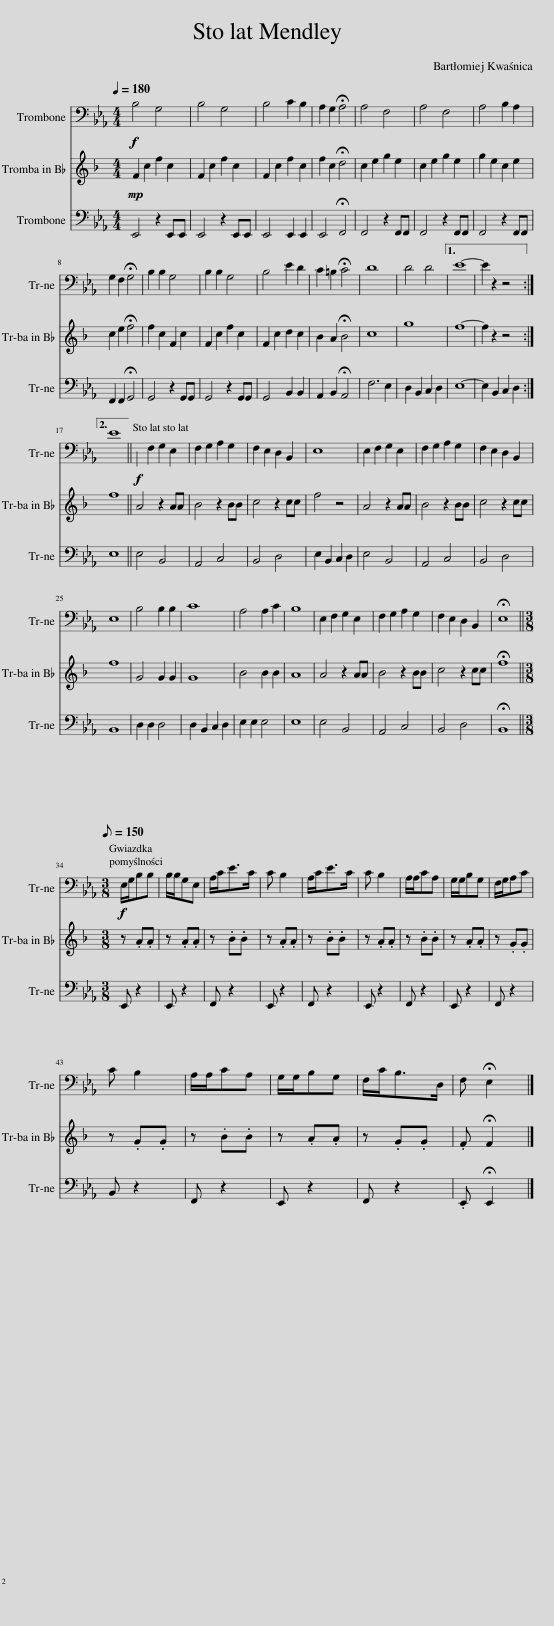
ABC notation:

X:1
%%score 1 2 3
L:1/8
Q:1/4=180
M:4/4
I:linebreak $
K:Eb
V:1 bass
V:2 treble transpose=-2
V:3 bass
V:1
!f! B,4 G,4 | B,4 G,4 | B,4 C2 B,2 | A,2 G,2 !fermata!A,4 | A,4 F,4 | %5
 A,4 F,4 | A,4 B,2 A,2 |$ G,2 F,2 !fermata!G,4 | B,2 B,2 G,4 | B,2 B,2 G,4 | %10
 B,4 E2 D2 | C2 =B,2 !fermata!C4 | D8 | D4 D4 | E8- |1 %15
 E2 z2 z4 :|2$ E8 ||!f! x2 F,2 G,2 E,2 | F,2 G,2 A,2 G,2 | F,2 E,2 D,2 B,,2 | %20
 E,8 | E,2 F,2 G,2 E,2 | F,2 G,2 A,2 G,2 | F,2 E,2 D,2 B,,2 |$ E,8 | %25
 B,4 B,2 B,2 | C8 | A,4 A,2 C2 | B,8 | E,2 F,2 G,2 E,2 | %30
 F,2 G,2 A,2 G,2 | F,2 E,2 D,2 B,,2 | !fermata!E,8 ||$[M:3/8][Q:1/8=150]!f! E,/G,/B,B, | B,/B,/G,E, | %35
 A,/C<EC/ | C B,2 | A,/C<EC/ | C B,2 | A,/A,/CA, | %40
 G,/G,/B,G, | F,/G,/A,C |$ C B,2 | A,/A,/CA, | G,/G,/B,G, | %45
 F,/C<B,D,/ | F, !fermata!E,2 |] %47
V:2
[K:F]!mp! F2 c2 f2 c2 | F2 c2 f2 c2 | F2 c2 f2 c2 | f2 c2 !fermata!d4 | c2 e2 g2 e2 | %5
 c2 e2 g2 e2 | g2 e2 c2 e2 |$ c2 e2 !fermata!f4 | f2 c2 F2 c2 | F2 c2 f2 c2 | %10
 F2 c2 d2 c2 | B2 A2 !fermata!B4 | c8 | g8 | f8- |1 %15
 f2 z2 z4 :|2$ f8 || A4 z2 AA | B4 z2 BB | c4 z2 cc | %20
 f4 z4 | A4 z2 AA | B4 z2 BB | c4 z2 cc |$ f8 | %25
 G4 G2 G2 | G8 | B4 B2 B2 | A8 | A4 z2 AA | %30
 B4 z2 BB | c4 z2 cc | !fermata!f8 ||$[M:3/8] z .A.A | z .A.A | %35
 z .B.B | z .A.A | z .B.B | z .A.A | z .B.B | %40
 z .A.A | z .G.G |$ z .G.G | z .B.B | z .A.A | %45
 z .G.G | .F !fermata!F2 |] %47
V:3
 E,,4 z2 E,,E,, | E,,4 z2 E,,E,, | E,,4 E,,2 E,,2 | E,,4 !fermata!F,,4 | F,,4 z2 F,,F,, | %5
 F,,4 z2 F,,F,, | F,,4 z2 F,,F,, |$ F,,2 F,,2 !fermata!G,,4 | G,,4 z2 G,,G,, | G,,4 z2 G,,G,, | %10
 G,,4 B,,2 B,,2 | A,,2 B,,2 !fermata!A,,4 | F,6 E,2 | D,2 B,,2 C,2 D,2 | E,8- |1 %15
 E,2 B,,2 C,2 D,2 :|2$ E,8 || E,4 B,,4 | A,,4 C,4 | B,,4 D,4 | %20
 E,2 B,,2 C,2 D,2 | E,4 B,,4 | A,,4 C,4 | B,,4 D,4 |$ B,,8 | %25
 D,2 D,2 D,4 | D,2 B,,2 C,2 D,2 | E,2 E,2 E,4 | E,8 | E,4 B,,4 | %30
 A,,4 C,4 | B,,4 D,4 | !fermata!B,,8 ||$[M:3/8] E,, z2 | E,, z2 | %35
 F,, z2 | E,, z2 | F,, z2 | E,, z2 | F,, z2 | %40
 E,, z2 | F,, z2 |$ B,, z2 | F,, z2 | E,, z2 | %45
 F,, z2 | .E,, !fermata!E,,2 |] %47
